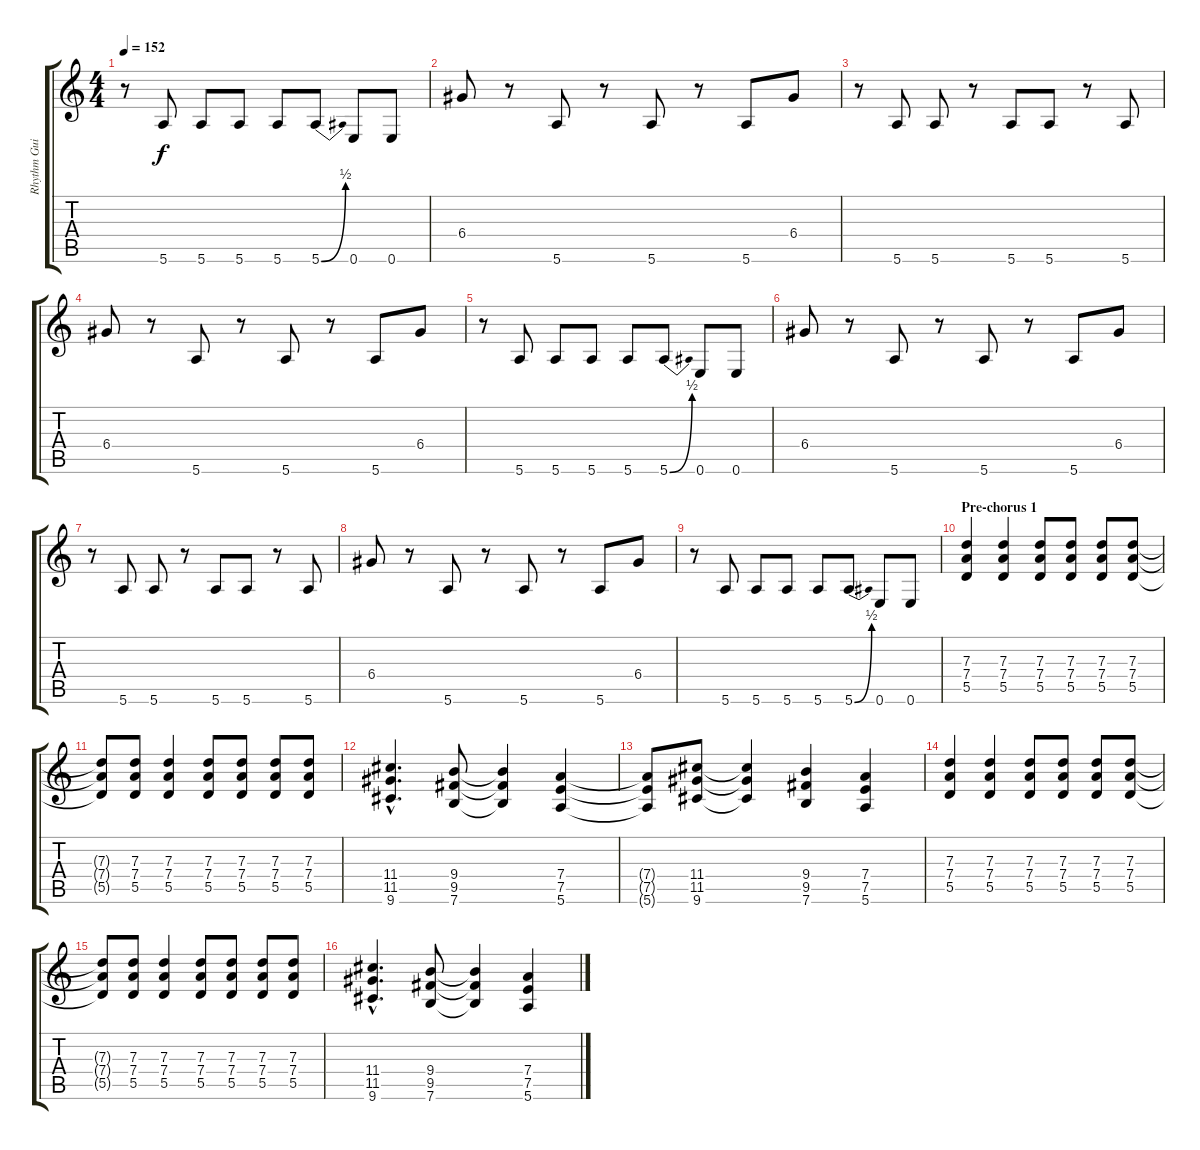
\track ("Rhythm Guitar 1" "Rhythm Gui") {instrument overdrivenguitar}
\staff {score tabs}
\tuning (E4 B3 G3 D3 A2 E2) {hide}
\ts (4 4)
\tempo 152
\clef g2
\ks c
r.8{dy f volume 16 balance 8} 5.6.8 5.6.8 5.6.8 5.6.8 5.6{be (bend 0 0 60 2)}.8 0.6.8 0.6.8 |
6.4.8{volume 16 balance 8} r.8 5.6.8 r.8 5.6.8 r.8 5.6.8 6.4.8 |
r.8{volume 16 balance 8} 5.6.8 5.6.8 r.8 5.6.8 5.6.8 r.8 5.6.8 |
6.4.8{volume 16 balance 8} r.8 5.6.8 r.8 5.6.8 r.8 5.6.8 6.4.8 |
r.8{volume 16 balance 8} 5.6.8 5.6.8 5.6.8 5.6.8 5.6{be (bend 0 0 60 2)}.8 0.6.8 0.6.8 |
6.4.8{volume 16 balance 8} r.8 5.6.8 r.8 5.6.8 r.8 5.6.8 6.4.8 |
r.8{volume 16 balance 8} 5.6.8 5.6.8 r.8 5.6.8 5.6.8 r.8 5.6.8 |
6.4.8{volume 16 balance 8} r.8 5.6.8 r.8 5.6.8 r.8 5.6.8 6.4.8 |
r.8{volume 16 balance 8} 5.6.8 5.6.8 5.6.8 5.6.8 5.6{be (bend 0 0 60 2)}.8 0.6.8 0.6.8 |
\section ("" "Pre-chorus 1")
(7.3 7.4 5.5).4{volume 12 balance 0} (7.3 7.4 5.5).4 (7.3 7.4 5.5).8 (7.3 7.4 5.5).8 (7.3 7.4 5.5).8 (7.3 7.4 5.5).8 |
(7.3{t} 7.4{t} 5.5{t}).8 (7.3 7.4 5.5).8 (7.3 7.4 5.5).4 (7.3 7.4 5.5).8 (7.3 7.4 5.5).8 (7.3 7.4 5.5).8 (7.3 7.4 5.5).8 |
(11.4{hac} 11.5{hac} 9.6{hac}).4{d} (9.4 9.5 7.6).8 (9.4{t} 9.5{t} 7.6{t}).4 (7.4 7.5 5.6).4 |
(7.4{t} 7.5{t} 5.6{t}).8 (11.4 11.5 9.6).8 (11.4{t} 11.5{t} 9.6{t}).4 (9.4 9.5 7.6).4 (7.4 7.5 5.6).4 |
(7.3 7.4 5.5).4 (7.3 7.4 5.5).4 (7.3 7.4 5.5).8 (7.3 7.4 5.5).8 (7.3 7.4 5.5).8 (7.3 7.4 5.5).8 |
(7.3{t} 7.4{t} 5.5{t}).8 (7.3 7.4 5.5).8 (7.3 7.4 5.5).4 (7.3 7.4 5.5).8 (7.3 7.4 5.5).8 (7.3 7.4 5.5).8 (7.3 7.4 5.5).8 |
(11.4{hac} 11.5{hac} 9.6{hac}).4{d} (9.4 9.5 7.6).8 (9.4{t} 9.5{t} 7.6{t}).4 (7.4 7.5 5.6).4
